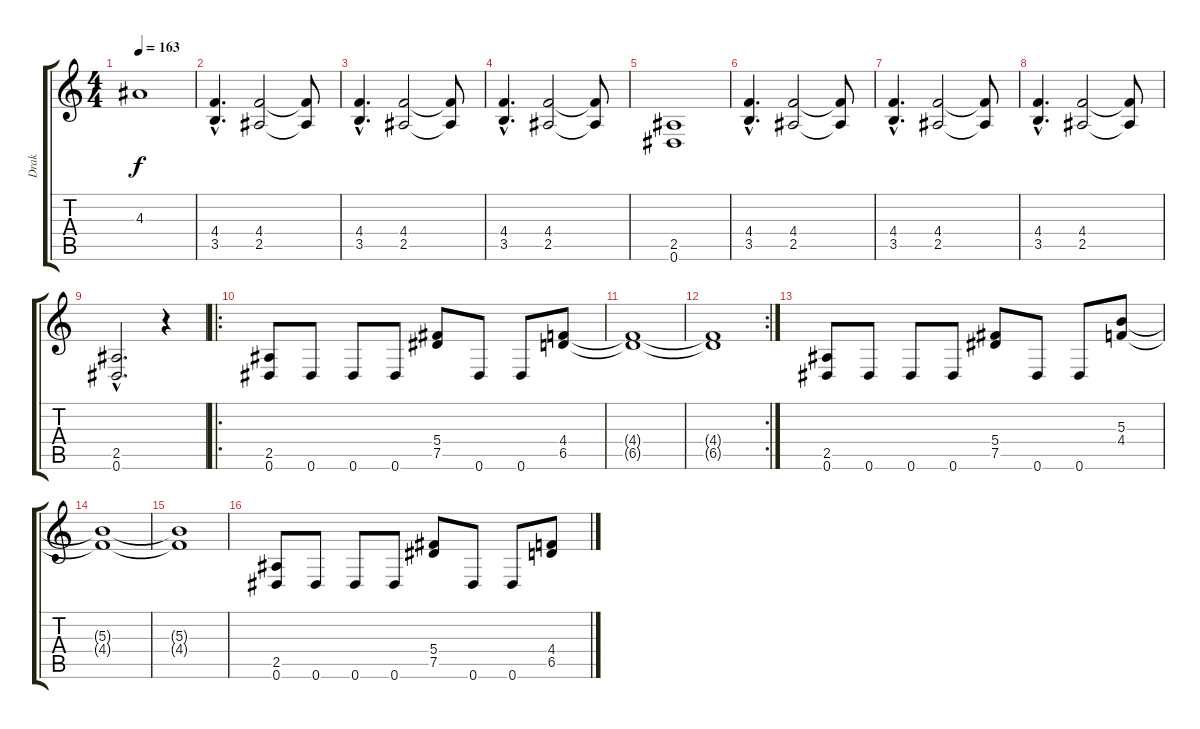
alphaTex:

\track ("Drak" "Drak") {instrument overdrivenguitar}
\staff {score tabs}
\tuning (Eb4 Bb3 Gb3 Db3 Ab2 Eb2) {hide}
\ts (4 4)
\tempo 163
\clef g2
\ks c
4.3{t}.1{dy f} |
(4.4{hac} 3.5{hac}).4{d} (4.4 2.5).2 (4.4{t} 2.5{t}).8 |
(4.4{hac} 3.5{hac}).4{d} (4.4 2.5).2 (4.4{t} 2.5{t}).8 |
(4.4{hac} 3.5{hac}).4{d} (4.4 2.5).2 (4.4{t} 2.5{t}).8 |
(2.5 0.6).1 |
(4.4{hac} 3.5{hac}).4{d} (4.4 2.5).2 (4.4{t} 2.5{t}).8 |
(4.4{hac} 3.5{hac}).4{d} (4.4 2.5).2 (4.4{t} 2.5{t}).8 |
(4.4{hac} 3.5{hac}).4{d} (4.4 2.5).2 (4.4{t} 2.5{t}).8 |
(2.5{hac} 0.6{hac}).2{d} r.4 |
\ro
(2.5 0.6).8 0.6.8 0.6.8 0.6.8 (5.4 7.5).8 0.6.8 0.6.8 (4.4 6.5).8 |
(4.4{t} 6.5{t}).1 |
\rc 2
(4.4{t} 6.5{t}).1 |
(2.5 0.6).8 0.6.8 0.6.8 0.6.8 (5.4 7.5).8 0.6.8 0.6.8 (5.3 4.4).8 |
(5.3{t} 4.4{t}).1 |
(5.3{t} 4.4{t}).1 |
(2.5 0.6).8 0.6.8 0.6.8 0.6.8 (5.4 7.5).8 0.6.8 0.6.8 (4.4 6.5).8
